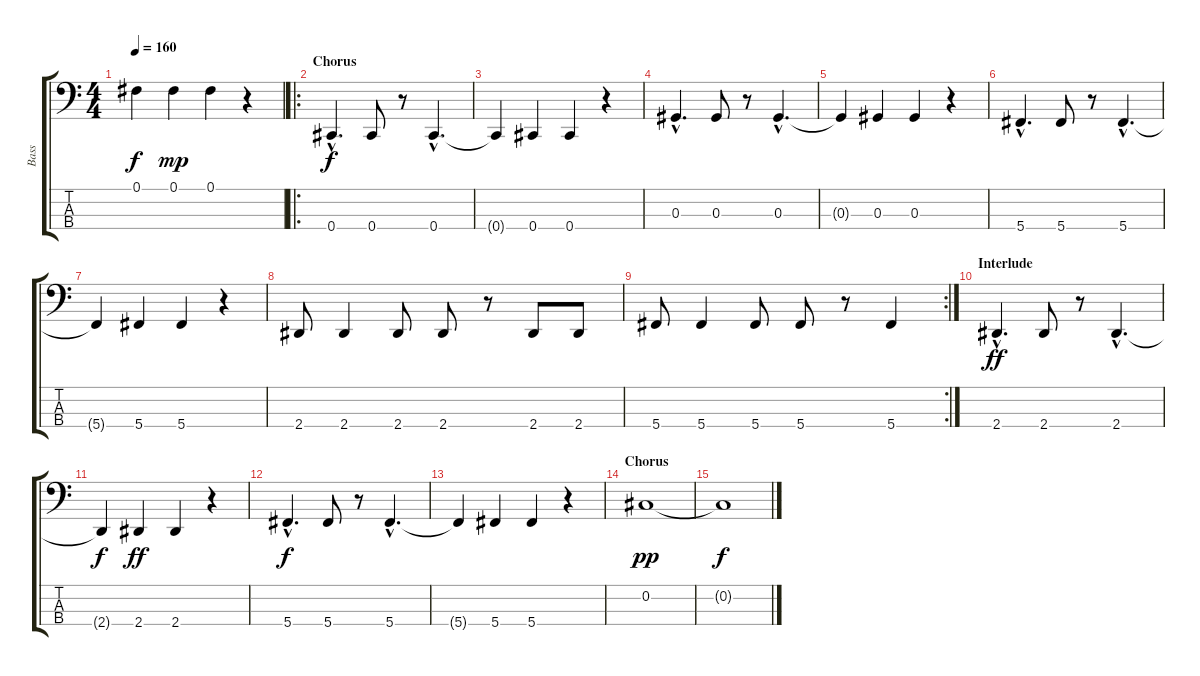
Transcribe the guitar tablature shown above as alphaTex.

\track ("Bass" "Bass") {instrument electricbassfinger}
\staff {score tabs}
\tuning (Gb2 Db2 Ab1 Db1) {hide}
\ts (4 4)
\tempo 160
\clef f4
\ks c
0.1{t}.4{dy f} 0.1.4{dy mp} 0.1.4 r.4 |
\ro
\section ("" "Chorus")
0.4{hac}.4{d dy f} 0.4.8 r.8 0.4{hac}.4{d} |
0.4{t}.4 0.4.4 0.4.4 r.4 |
0.3{hac}.4{d} 0.3.8 r.8 0.3{hac}.4{d} |
0.3{t}.4 0.3.4 0.3.4 r.4 |
5.4{hac}.4{d} 5.4.8 r.8 5.4{hac}.4{d} |
5.4{t}.4 5.4.4 5.4.4 r.4 |
2.4.8 2.4.4 2.4.8 2.4.8 r.8 2.4.8 2.4.8 |
\rc 2
5.4.8 5.4.4 5.4.8 5.4.8 r.8 5.4.4 |
\section ("" "Interlude")
2.4{hac}.4{d dy ff} 2.4.8 r.8 2.4{hac}.4{d} |
2.4{t}.4{dy f} 2.4.4{dy ff} 2.4.4 r.4 |
5.4{hac}.4{d dy f} 5.4.8 r.8 5.4{hac}.4{d} |
5.4{t}.4 5.4.4 5.4.4 r.4 |
\section ("" "Chorus")
0.2.1{dy pp instrument contrabass} |
0.2{t}.1{dy f}
